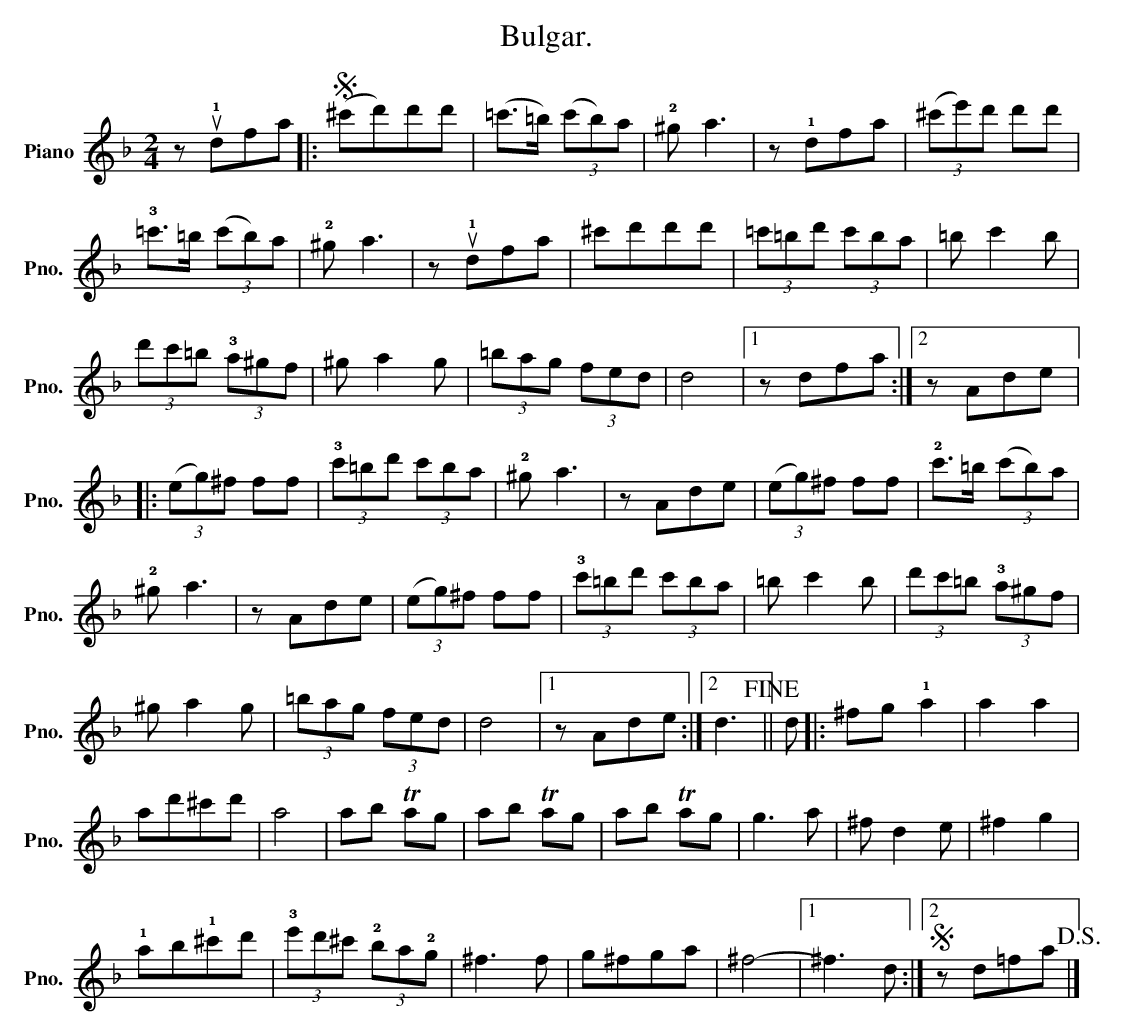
X:1
T:Bulgar.
L:1/8
M:2/4
K:Dmin
V:1 treble nm="Piano" snm="Pno."
V:1
 z u!1!dfa |:S (^c'd')d'd' | (=c'>=b) (3(c'b)a | !2!^g a3 | z !1!dfa | (3(^c'e')d' d'd' |$ %6
 !3!=c'>=b (3(c'b)a | !2!^g a3 | z u!1!dfa | ^c'd'd'd' | (3=c'=bd' (3c'ba | =b c'2 b |$ %12
 (3d'c'=b (3!3!a^gf | ^g a2 g | (3=bag (3fed | d4 |1 z dfa :|2 z Ade |:$ (3(eg)^f ff | %19
 (3!3!c'=bd' (3c'ba | !2!^g a3 | z Ade | (3(eg)^f ff | !2!c'>=b (3(c'b)a |$ !2!^g a3 | z Ade | %26
 (3(eg)^f ff | (3!3!c'=bd' (3c'ba | =b c'2 b | (3d'c'=b (3!3!a^gf |$ ^g a2 g | (3=bag (3fed | d4 |1 %33
 z Ade :|2 d3!fine! || d |: ^fg !1!a2 | a2 a2 |$ ad'^c'd' | a4 | ab Tag | ab Tag | ab Tag | g3 a | %44
 ^f d2 e | ^f2 g2 |$ !1!ab!1!^c'd' | (3!3!e'd'^c' (3!2!ba!2!g | ^f3 f | g^fga | ^f4- |1 ^f3 d :|2 %52
S z d=fa!D.S.! |] %53
